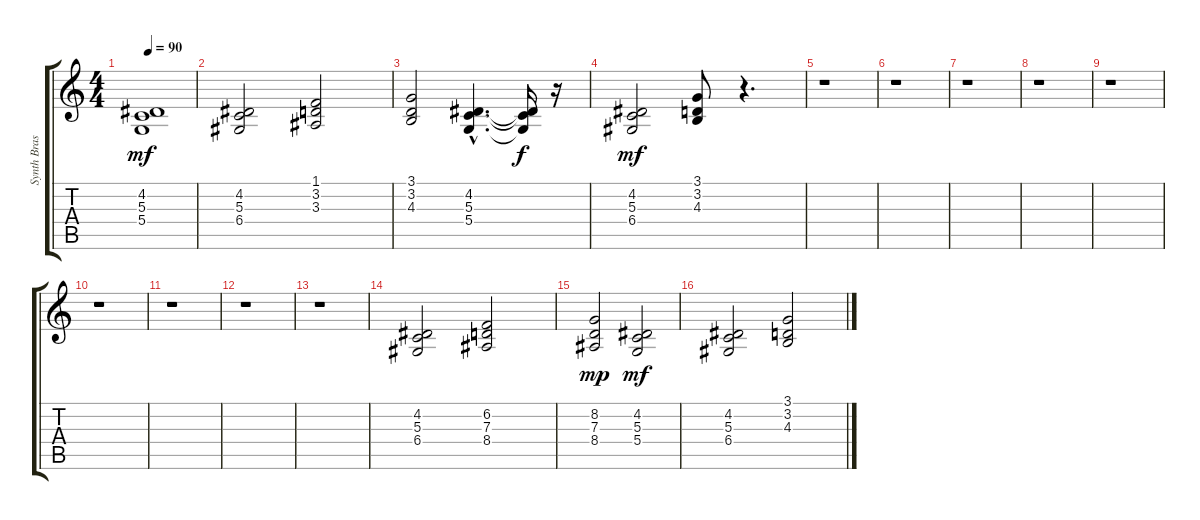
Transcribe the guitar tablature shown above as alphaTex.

\track ("Synth Brass" "Synth Bras") {instrument synthbrass1}
\staff {score tabs}
\tuning (E4 B3 G3 D3 A2 E2) {hide}
\ts (4 4)
\tempo 90
\clef g2
\ks c
(4.2 5.3 5.4).1{dy mf} |
(4.2 5.3 6.4).2 (1.1 3.2 3.3).2 |
(3.1 3.2 4.3).2 (4.2{hac} 5.3{hac} 5.4{hac}).4{d} (4.2{t} 5.3{t} 5.4{t}).16{dy f} r.16 |
(4.2 5.3 6.4).2{dy mf} (3.1 3.2 4.3).8 r.4{d} |
r.1 |
r.1 |
r.1 |
r.1 |
r.1 |
r.1 |
r.1 |
r.1 |
r.1 |
(4.2 5.3 6.4).2 (6.2 7.3 8.4).2 |
(8.2 7.3 8.4).2{dy mp} (4.2 5.3 5.4).2{dy mf} |
(4.2 5.3 6.4).2 (3.1 3.2 4.3).2
